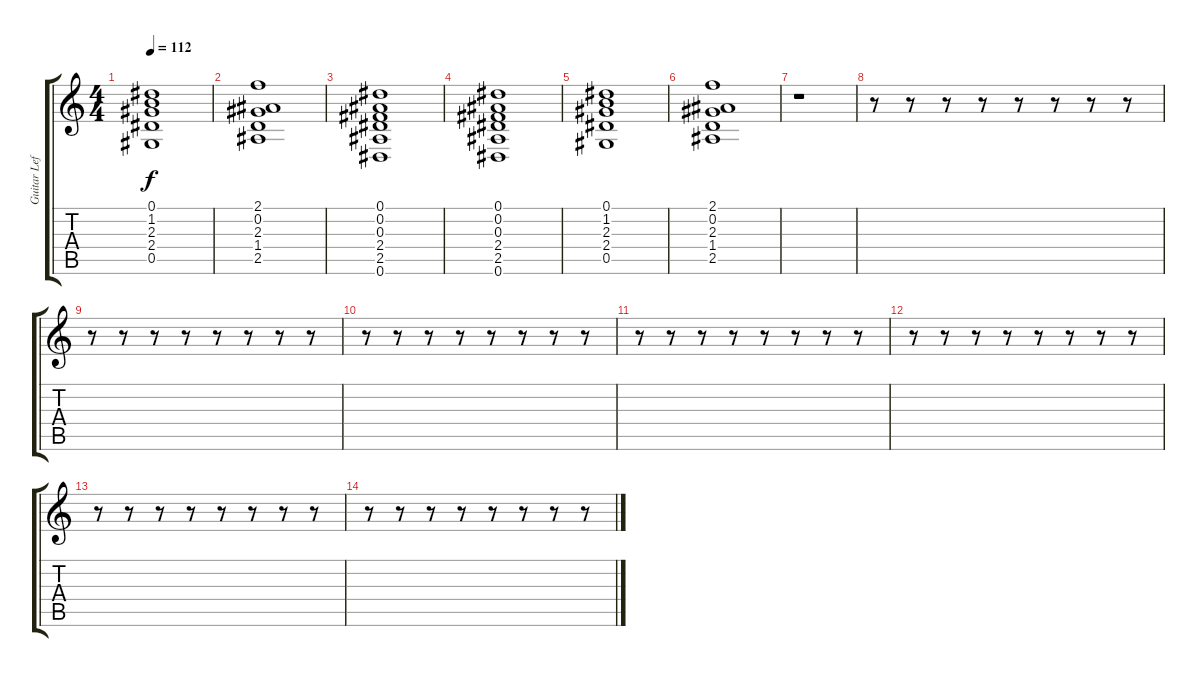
\track ("Guitar Left" "Guitar Lef") {instrument acousticguitarnylon}
\staff {score tabs}
\tuning (Eb4 Bb3 Gb3 Db3 Ab2 Eb2) {hide}
\ts (4 4)
\tempo 112
\clef g2
\ks c
(0.1 1.2 2.3 2.4 0.5).1{dy f} |
(2.1 0.2 2.3 1.4 2.5).1 |
(0.1 0.2 0.3 2.4 2.5 0.6).1 |
(0.1 0.2 0.3 2.4 2.5 0.6).1 |
(0.1 1.2 2.3 2.4 0.5).1 |
(2.1 0.2 2.3 1.4 2.5).1 |
r.1 |
r.8 r.8 r.8 r.8 r.8 r.8 r.8 r.8 |
r.8 r.8 r.8 r.8 r.8 r.8 r.8 r.8 |
r.8 r.8 r.8 r.8 r.8 r.8 r.8 r.8 |
r.8 r.8 r.8 r.8 r.8 r.8 r.8 r.8 |
r.8 r.8 r.8 r.8 r.8 r.8 r.8 r.8 |
r.8 r.8 r.8 r.8 r.8 r.8 r.8 r.8 |
r.8 r.8 r.8 r.8 r.8 r.8 r.8 r.8
